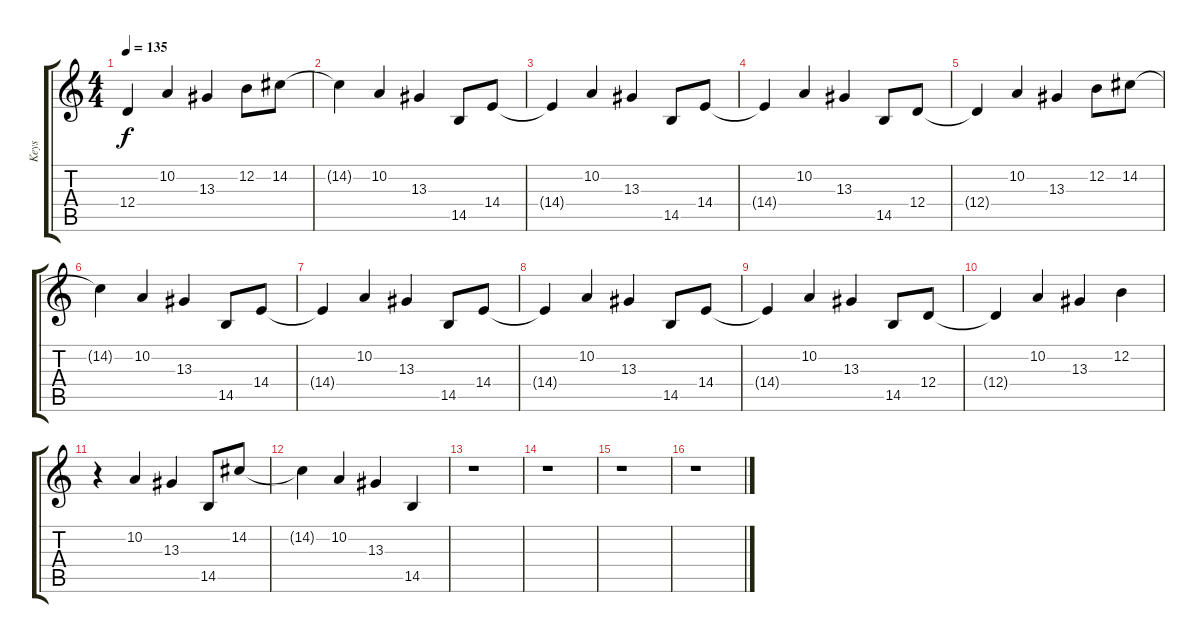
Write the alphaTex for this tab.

\track ("Keys" "Keys") {instrument fx4atmosphere}
\staff {score tabs}
\tuning (E4 B3 G3 D3 A2 E2) {hide}
\ts (4 4)
\tempo 135
\clef g2
\ks c
12.4{t}.4{dy f} 10.2.4 13.3.4 12.2.8 14.2.8 |
14.2{t}.4 10.2.4 13.3.4 14.5.8 14.4.8 |
14.4{t}.4 10.2.4 13.3.4 14.5.8 14.4.8 |
14.4{t}.4 10.2.4 13.3.4 14.5.8 12.4.8 |
12.4{t}.4 10.2.4 13.3.4 12.2.8 14.2.8 |
14.2{t}.4 10.2.4 13.3.4 14.5.8 14.4.8 |
14.4{t}.4 10.2.4 13.3.4 14.5.8 14.4.8 |
14.4{t}.4 10.2.4 13.3.4 14.5.8 14.4.8 |
14.4{t}.4 10.2.4 13.3.4 14.5.8 12.4.8 |
12.4{t}.4 10.2.4 13.3.4 12.2.4 |
r.4 10.2.4 13.3.4 14.5.8 14.2.8 |
14.2{t}.4 10.2.4 13.3.4 14.5.4 |
r.1 |
r.1 |
r.1 |
r.1
